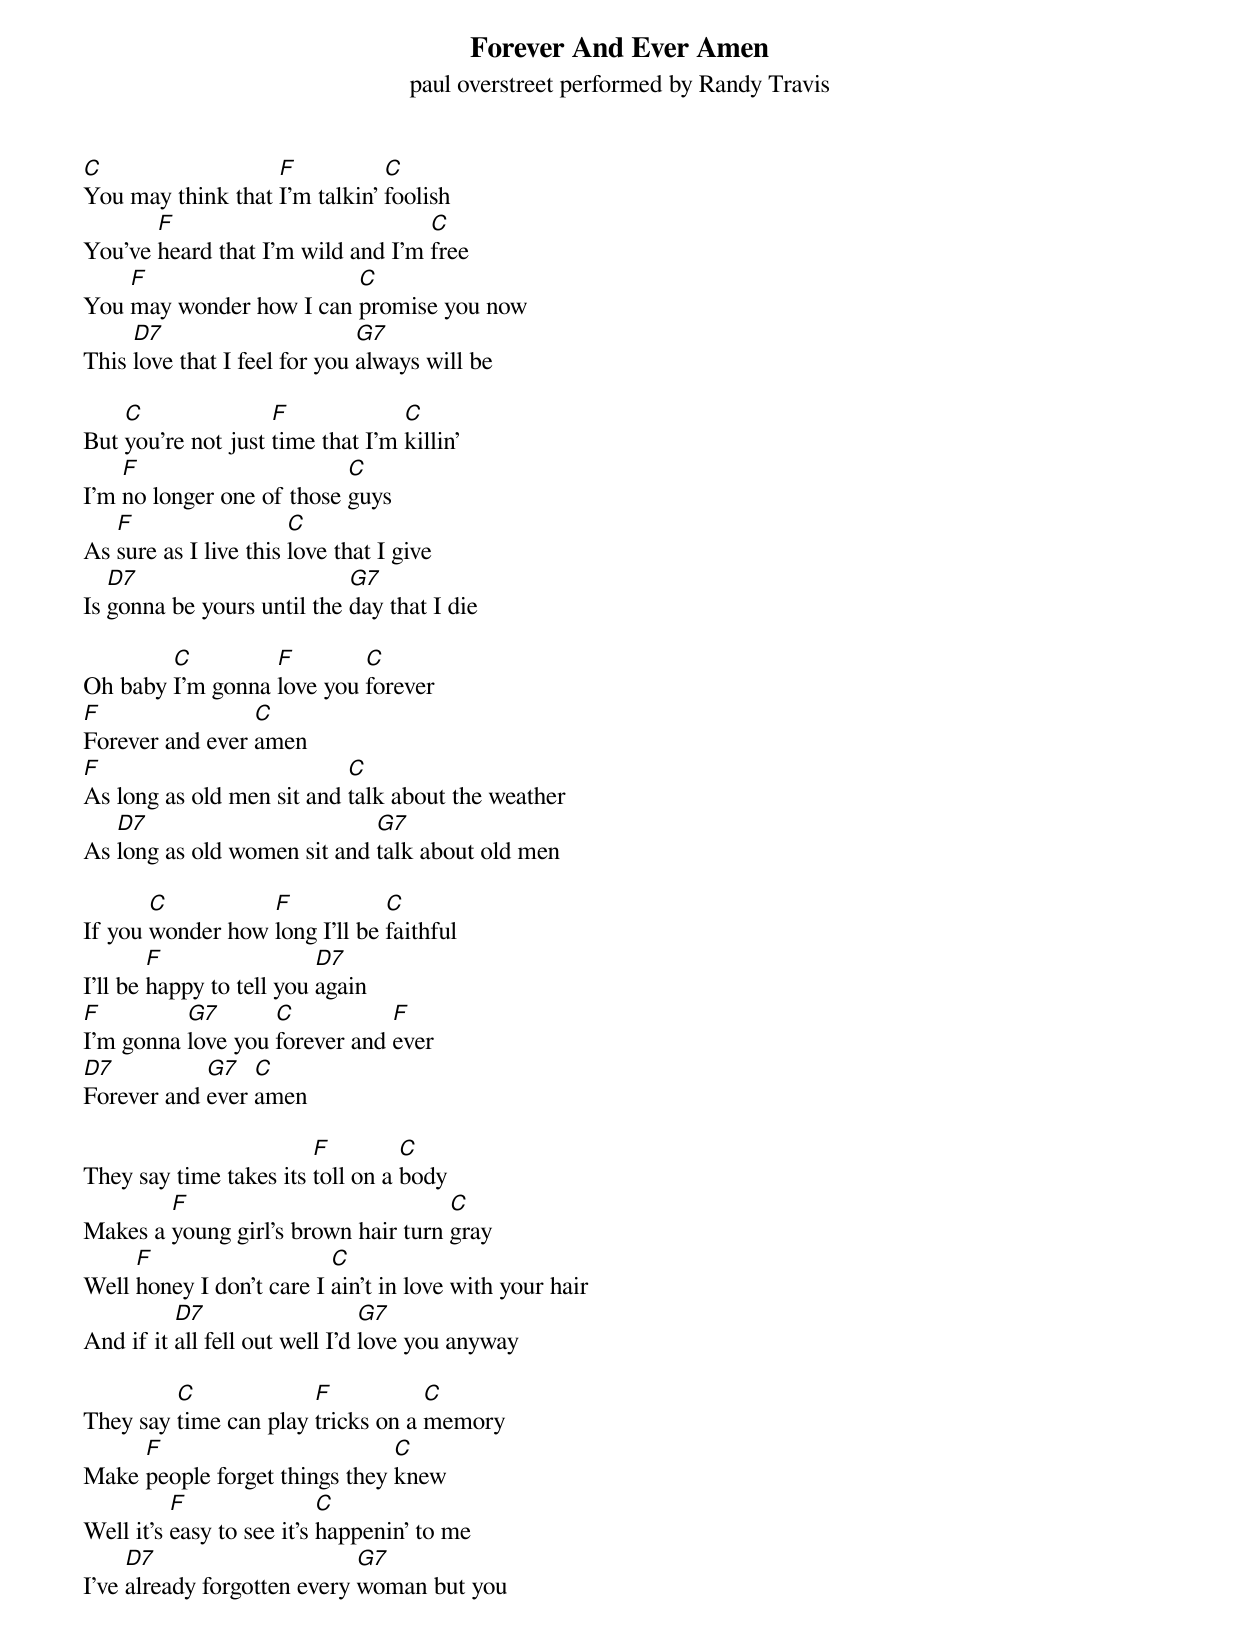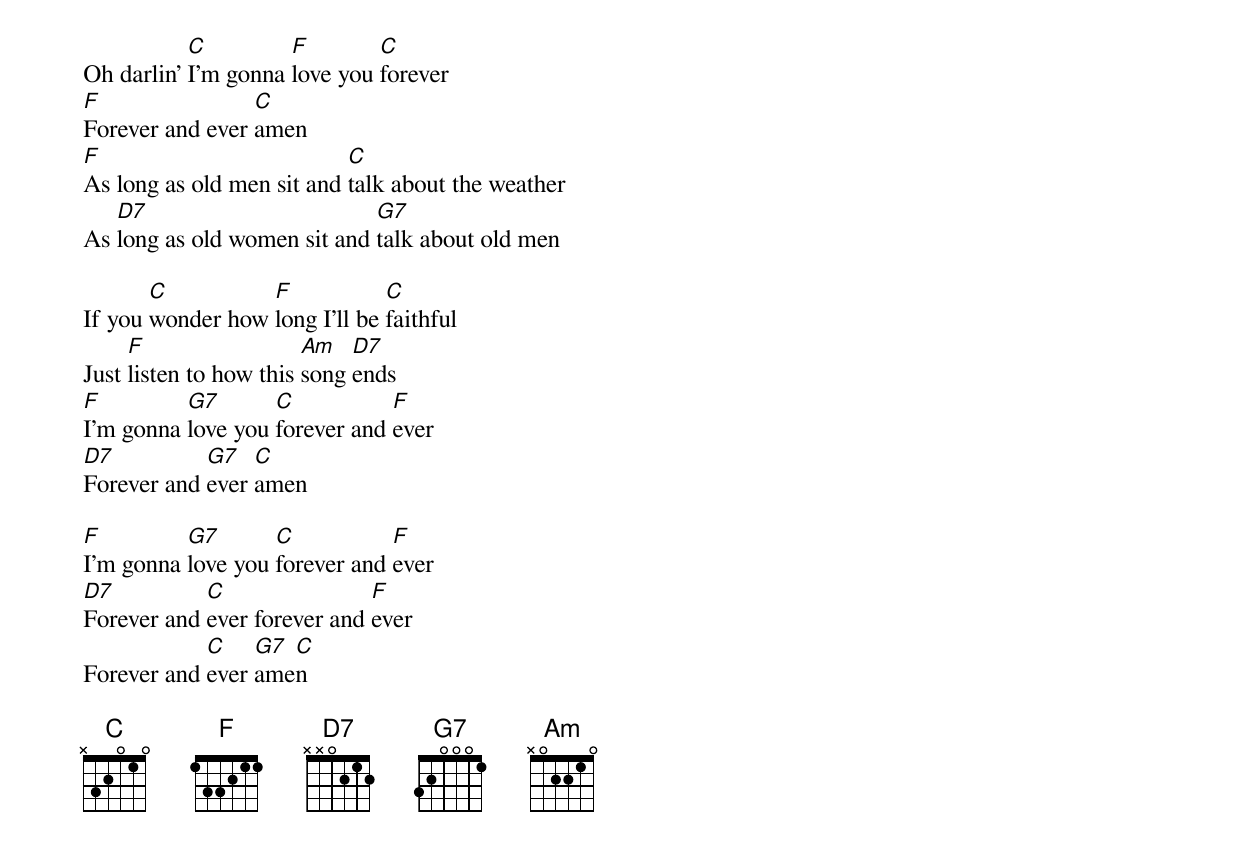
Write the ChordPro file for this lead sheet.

{title: Forever And Ever Amen}
{subtitle: paul overstreet performed by Randy Travis}

[C]You may think that [F]I'm talkin' [C]foolish
You've [F]heard that I'm wild and I'm [C]free
You [F]may wonder how I can [C]promise you now
This [D7]love that I feel for you [G7]always will be

But [C]you're not just [F]time that I'm [C]killin'
I'm [F]no longer one of those [C]guys
As [F]sure as I live this [C]love that I give
Is [D7]gonna be yours until the [G7]day that I die

Oh baby [C]I'm gonna [F]love you [C]forever
[F]Forever and ever [C]amen
[F]As long as old men sit and [C]talk about the weather
As [D7]long as old women sit and [G7]talk about old men

If you [C]wonder how [F]long I'll be [C]faithful
I'll be [F]happy to tell you [D7]again
[F]I'm gonna [G7]love you [C]forever and [F]ever
[D7]Forever and [G7]ever [C]amen

They say time takes its [F]toll on a [C]body
Makes a [F]young girl's brown hair turn [C]gray
Well [F]honey I don't care I [C]ain't in love with your hair
And if it [D7]all fell out well I'd [G7]love you anyway

They say [C]time can play [F]tricks on a [C]memory
Make [F]people forget things they [C]knew
Well it's [F]easy to see it's [C]happenin' to me
I've [D7]already forgotten every [G7]woman but you

Oh darlin’ [C]I'm gonna [F]love you [C]forever
[F]Forever and ever [C]amen
[F]As long as old men sit and [C]talk about the weather
As [D7]long as old women sit and [G7]talk about old men

If you [C]wonder how [F]long I'll be [C]faithful
Just [F]listen to how this [Am]song [D7]ends
[F]I'm gonna [G7]love you [C]forever and [F]ever
[D7]Forever and [G7]ever [C]amen

[F]I'm gonna [G7]love you [C]forever and [F]ever
[D7]Forever and [C]ever forever and [F]ever
Forever and [C]ever [G7]ame[C]n
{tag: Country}

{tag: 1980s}
